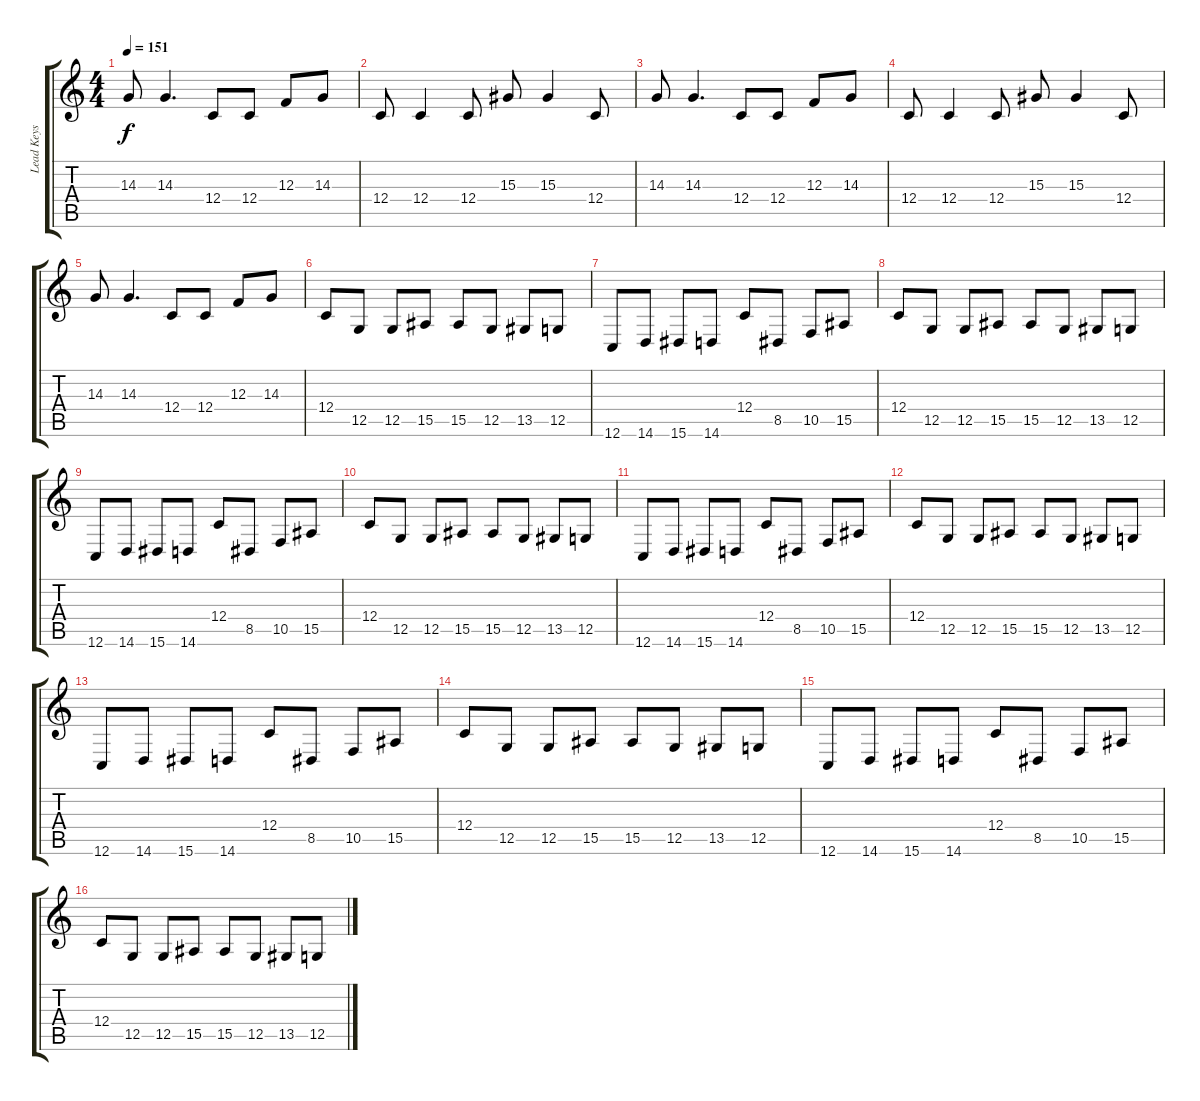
\track ("Lead Keys" "Lead Keys") {instrument lead5charang}
\staff {score tabs}
\tuning (D4 A3 F3 C3 G2 C2) {hide}
\ts (4 4)
\tempo 151
\clef g2
\ks c
14.3.8{dy f} 14.3.4{d} 12.4.8 12.4.8 12.3.8 14.3.8 |
12.4.8 12.4.4 12.4.8 15.3.8 15.3.4 12.4.8 |
14.3.8 14.3.4{d} 12.4.8 12.4.8 12.3.8 14.3.8 |
12.4.8 12.4.4 12.4.8 15.3.8 15.3.4 12.4.8 |
14.3.8 14.3.4{d} 12.4.8 12.4.8 12.3.8 14.3.8 |
12.4.8 12.5.8 12.5.8 15.5.8 15.5.8 12.5.8 13.5.8 12.5.8 |
12.6.8 14.6.8 15.6.8 14.6.8 12.4.8 8.5.8 10.5.8 15.5.8 |
12.4.8 12.5.8 12.5.8 15.5.8 15.5.8 12.5.8 13.5.8 12.5.8 |
12.6.8 14.6.8 15.6.8 14.6.8 12.4.8 8.5.8 10.5.8 15.5.8 |
12.4.8 12.5.8 12.5.8 15.5.8 15.5.8 12.5.8 13.5.8 12.5.8 |
12.6.8 14.6.8 15.6.8 14.6.8 12.4.8 8.5.8 10.5.8 15.5.8 |
12.4.8 12.5.8 12.5.8 15.5.8 15.5.8 12.5.8 13.5.8 12.5.8 |
12.6.8 14.6.8 15.6.8 14.6.8 12.4.8 8.5.8 10.5.8 15.5.8 |
12.4.8 12.5.8 12.5.8 15.5.8 15.5.8 12.5.8 13.5.8 12.5.8 |
12.6.8 14.6.8 15.6.8 14.6.8 12.4.8 8.5.8 10.5.8 15.5.8 |
12.4.8 12.5.8 12.5.8 15.5.8 15.5.8 12.5.8 13.5.8 12.5.8
